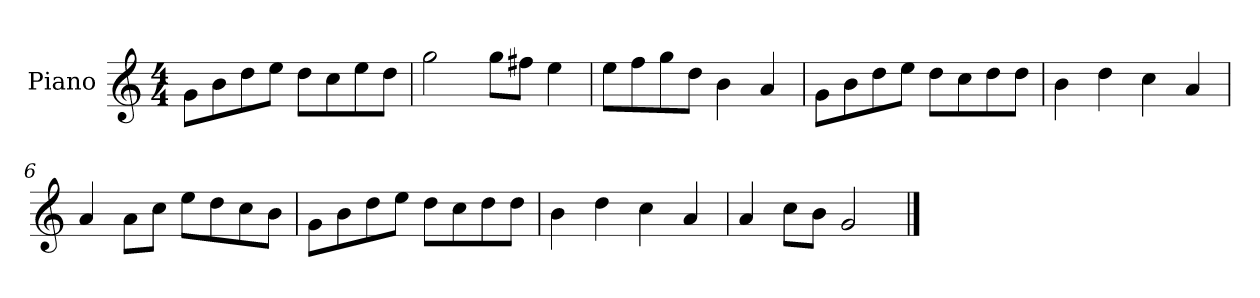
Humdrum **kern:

**kern
*part1
*staff1
*I"Piano
*I'P-no
*clefG2
*k[]
*M4/4
*MM90
=1
8g\L
8b\
8dd\
8ee\J
8dd\L
8cc\
8ee\
8dd\J
=2
2gg\
8gg\L
8ff#X\J
4ee\
=3
8ee\L
8ff\
8gg\
8dd\J
4b\
4a/
=4
8g\L
8b\
8dd\
8ee\J
8dd\L
8cc\
8dd\
8dd\J
=5
4b\
4dd\
4cc\
4a/
=6
4a/
8a\L
8cc\J
8ee\L
8dd\
8cc\
8b\J
!!LO:LB:g=z
=7
8g\L
8b\
8dd\
8ee\J
8dd\L
8cc\
8dd\
8dd\J
=8
4b\
4dd\
4cc\
4a/
=9
4a/
8cc\L
8b\J
2g/
==
*-
